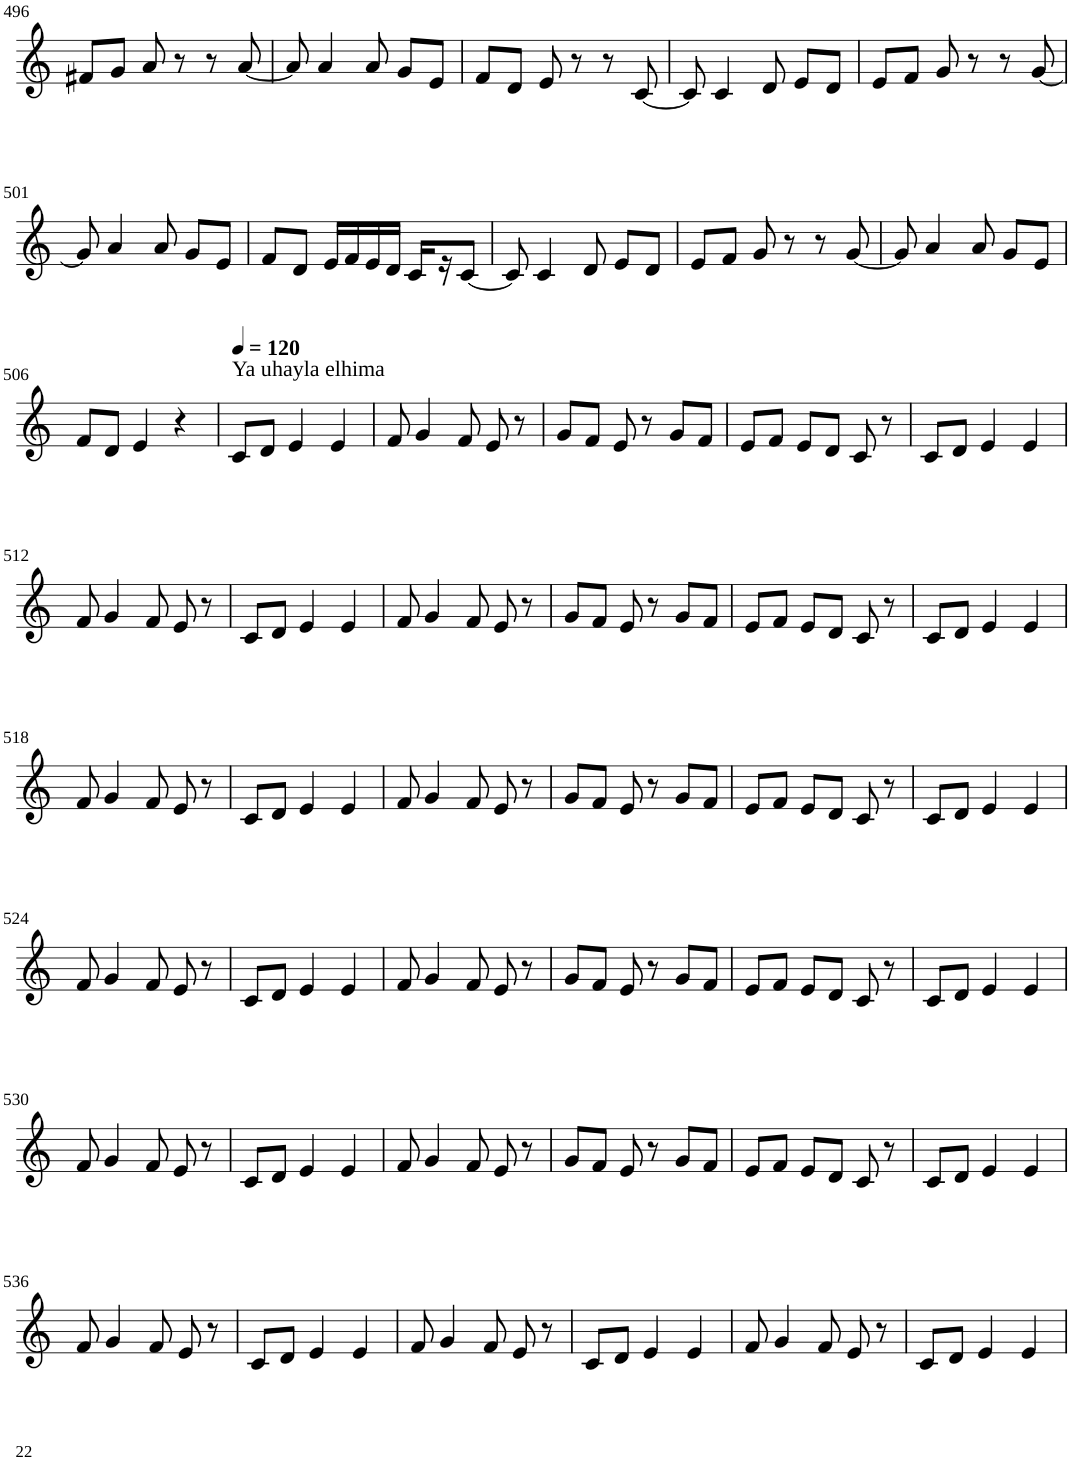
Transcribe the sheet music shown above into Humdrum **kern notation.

**kern
*part1
*staff1
*I"Violin
!!LO:PB:g=z
*clefG2
*k[]
*M3/4
=496
8f#X/L
8g/J
8a/
8r
8r
[8a/
=497
8a/]
4a/
8a/
8g/L
8e/J
=498
8f/L
8d/J
8e/
8r
8r
[8c/
=499
8c/]
4c/
8d/
8e/L
8d/J
=500
8e/L
8f/J
8g/
8r
8r
[8g/
!!LO:LB:g=z
=501
8g/]
4a/
8a/
8g/L
8e/J
=502
8f/L
8d/J
16e/LL
16f/
16e/
16d/JJ
16c/LL
16r
[8c/J
=503
8c/]
4c/
8d/
8e/L
8d/J
=504
8e/L
8f/J
8g/
8r
8r
[8g/
=505
8g/]
4a/
8a/
8g/L
8e/J
!!LO:LB:g=z
=506
8f/L
8d/J
4e/
4r
=507
*MM120
!LO:TX:a:t=Ya uhayla elhima
8c/L
8d/J
4e/
4e/
=508
8f/
4g/
8f/
8e/
8r
=509
8g/L
8f/J
8e/
8r
8g/L
8f/J
=510
8e/L
8f/J
8e/L
8d/J
8c/
8r
=511
8c/L
8d/J
4e/
4e/
!!LO:LB:g=z
=512
8f/
4g/
8f/
8e/
8r
=513
8c/L
8d/J
4e/
4e/
=514
8f/
4g/
8f/
8e/
8r
=515
8g/L
8f/J
8e/
8r
8g/L
8f/J
=516
8e/L
8f/J
8e/L
8d/J
8c/
8r
=517
8c/L
8d/J
4e/
4e/
!!LO:LB:g=z
=518
8f/
4g/
8f/
8e/
8r
=519
8c/L
8d/J
4e/
4e/
=520
8f/
4g/
8f/
8e/
8r
=521
8g/L
8f/J
8e/
8r
8g/L
8f/J
=522
8e/L
8f/J
8e/L
8d/J
8c/
8r
=523
8c/L
8d/J
4e/
4e/
!!LO:LB:g=z
=524
8f/
4g/
8f/
8e/
8r
=525
8c/L
8d/J
4e/
4e/
=526
8f/
4g/
8f/
8e/
8r
=527
8g/L
8f/J
8e/
8r
8g/L
8f/J
=528
8e/L
8f/J
8e/L
8d/J
8c/
8r
=529
8c/L
8d/J
4e/
4e/
!!LO:LB:g=z
=530
8f/
4g/
8f/
8e/
8r
=531
8c/L
8d/J
4e/
4e/
=532
8f/
4g/
8f/
8e/
8r
=533
8g/L
8f/J
8e/
8r
8g/L
8f/J
=534
8e/L
8f/J
8e/L
8d/J
8c/
8r
=535
8c/L
8d/J
4e/
4e/
!!LO:LB:g=z
=536
8f/
4g/
8f/
8e/
8r
=537
8c/L
8d/J
4e/
4e/
=538
8f/
4g/
8f/
8e/
8r
=539
8c/L
8d/J
4e/
4e/
=540
8f/
4g/
8f/
8e/
8r
=541
8c/L
8d/J
4e/
4e/
=
*-
